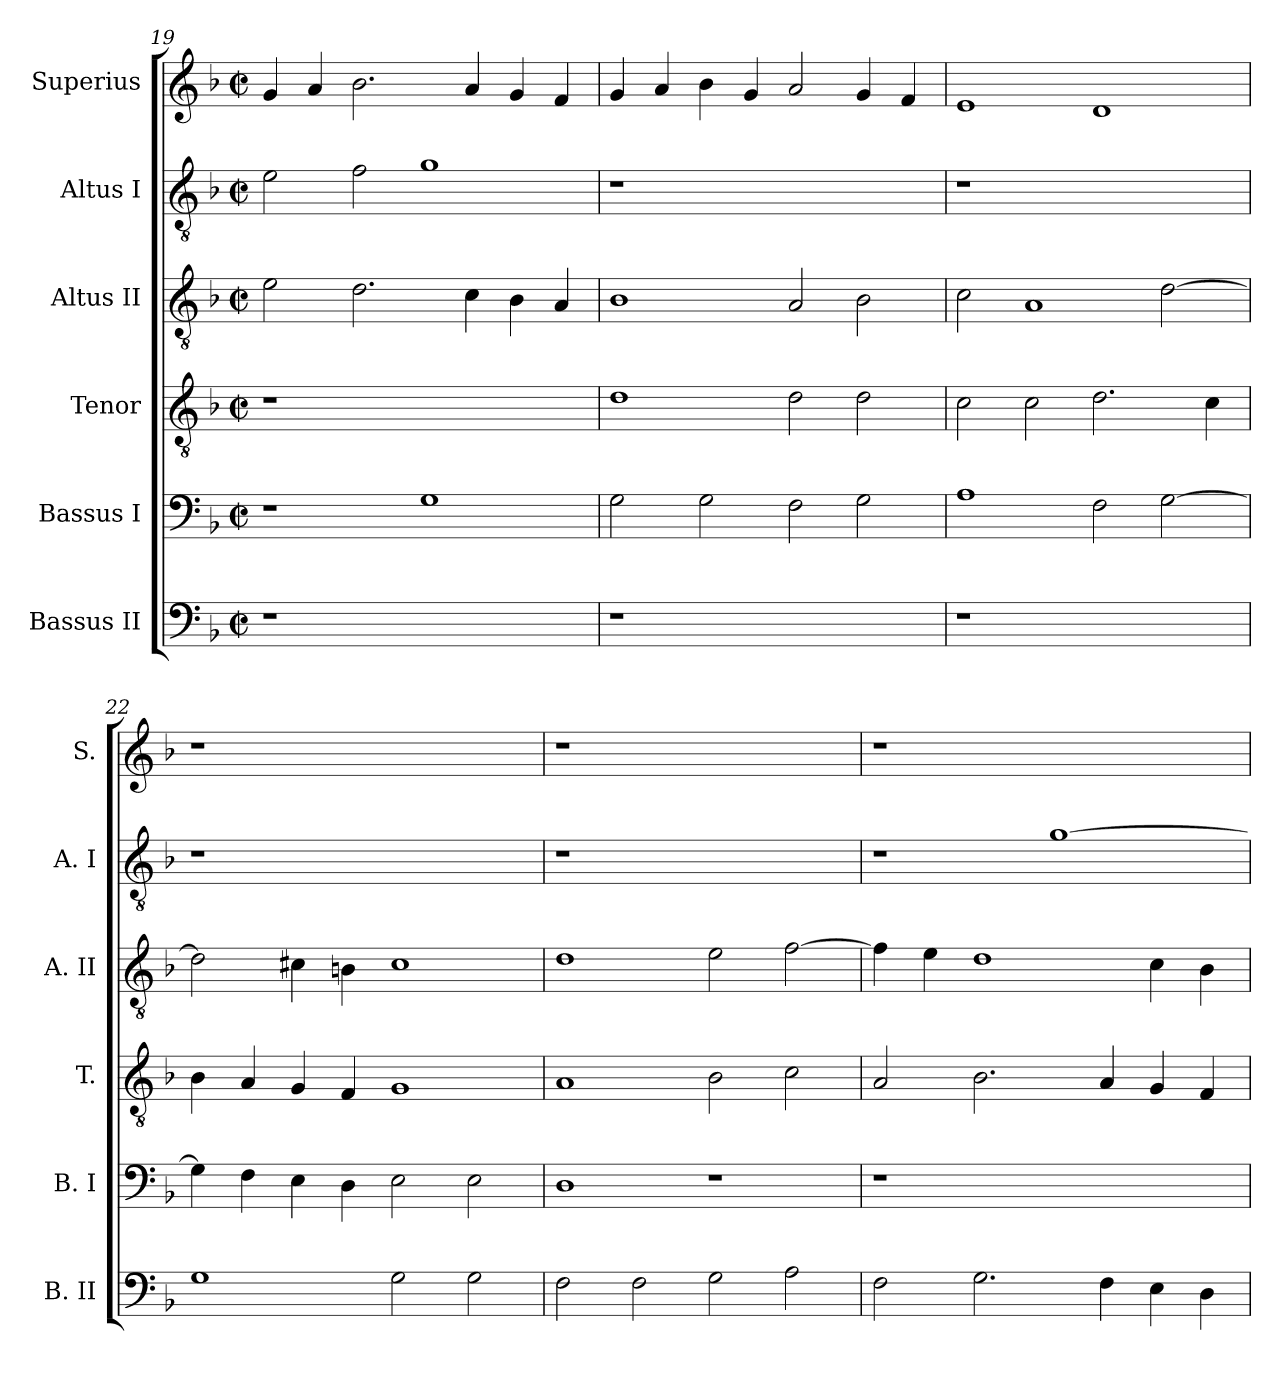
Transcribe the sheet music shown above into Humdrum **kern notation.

**kern	**kern	**kern	**kern	**kern	**kern
*part6	*part5	*part4	*part3	*part2	*part1
*staff6	*staff5	*staff4	*staff3	*staff2	*staff1
*I"Bassus II	*I"Bassus I	*I"Tenor	*I"Altus II	*I"Altus I	*I"Superius
*I'B. II	*I'B. I	*I'T.	*I'A. II	*I'A. I	*I'S.
*clefF4	*clefF4	*clefGv2	*clefGv2	*clefGv2	*clefG2
*	*	*ITrd7c12	*ITrd7c12	*ITrd7c12	*
*k[b-]	*k[b-]	*k[b-]	*k[b-]	*k[b-]	*k[b-]
*F:	*F:	*F:	*F:	*F:	*F:
*M2/2	*M2/2	*M2/2	*M2/2	*M2/2	*M2/2
*met(c|)	*met(c|)	*met(c|)	*met(c|)	*met(c|)	*met(c|)
=19	=19	=19	=19	=19	=19
!LO:N:vis=1	!	!LO:N:vis=1	!	!	!
1r	1r	1r	2Ei\	2Ei\	4gi/
.	.	.	.	.	4ai/
.	.	.	2.Di\	2Fi\	2.b-i\
1ryy	1Gi	1ryy	.	1Gi	.
.	.	.	4Ci\	.	4ai/
.	.	.	4BB-i\	.	4gi/
.	.	.	4AAi/	.	4fi/
=20	=20	=20	=20	=20	=20
!LO:N:vis=1	!	!	!	!LO:N:vis=1	!
1r	2Gi\	1Di	1BB-i	1r	4gi/
.	.	.	.	.	4ai/
.	2Gi\	.	.	.	4b-i\
.	.	.	.	.	4gi/
1ryy	2Fi\	2Di\	2AAi/	1ryy	2ai/
.	2Gi\	2Di\	2BB-i\	.	4gi/
.	.	.	.	.	4fi/
=21	=21	=21	=21	=21	=21
!LO:N:vis=1	!	!	!	!LO:N:vis=1	!
1r	1Ai	2Ci\	2Ci\	1r	1ei
.	.	2Ci\	1AAi	.	.
1ryy	2Fi\	2.Di\	.	1ryy	1di
.	[>2Gi\	.	[>2Di\	.	.
.	.	4Ci\	.	.	.
!!LO:LB:g=z
=22	=22	=22	=22	=22	=22
!	!	!	!	!LO:N:vis=1	!LO:N:vis=1
1Gi	4Gi\]	4BB-i\	2Di\]	1r	1r
.	4Fi\	4AAi/	.	.	.
.	4Ei\	4GGi/	4C#Xi\	.	.
.	4Di\	4FFi/	4BBni\	.	.
2Gi\	2Ei\	1GGi	1C#i	1ryy	1ryy
2Gi\	2Ei\	.	.	.	.
=23	=23	=23	=23	=23	=23
!	!	!	!	!LO:N:vis=1	!LO:N:vis=1
2Fi\	1Di	1AAi	1Di	1r	1r
2Fi\	.	.	.	.	.
2Gi\	1r	2BB-i\	2Ei\	1ryy	1ryy
2Ai\	.	2Ci\	[>2Fi\	.	.
=24	=24	=24	=24	=24	=24
!	!LO:N:vis=1	!	!	!	!LO:N:vis=1
2Fi\	1r	2AAi/	4Fi\]	1r	1r
.	.	.	4Ei\	.	.
2.Gi\	.	2.BB-i\	1Di	.	.
.	1ryy	.	.	[>1Gi	1ryy
4Fi\	.	4AAi/	.	.	.
4Ei\	.	4GGi/	4Ci\	.	.
4Di\	.	4FFi/	4BB-i\	.	.
=	=	=	=	=	=
*-	*-	*-	*-	*-	*-
